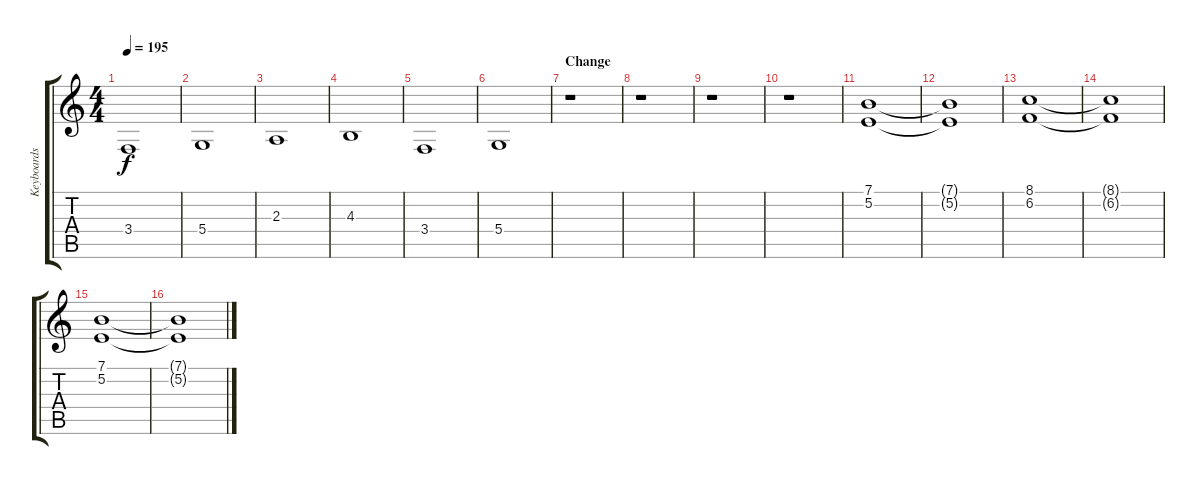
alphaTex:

\track ("Keyboards" "Keyboards") {instrument choiraahs}
\staff {score tabs}
\tuning (E4 B3 G3 D3 A2 E2) {hide}
\ts (4 4)
\tempo 195
\clef g2
\ks c
3.4.1{dy f} |
5.4.1 |
2.3.1 |
4.3.1 |
3.4.1 |
5.4.1 |
\section ("" "Change")
r.1 |
r.1 |
r.1 |
r.1 |
(7.1 5.2).1 |
(7.1{t} 5.2{t}).1 |
(8.1 6.2).1 |
(8.1{t} 6.2{t}).1 |
(7.1 5.2).1 |
(7.1{t} 5.2{t}).1
